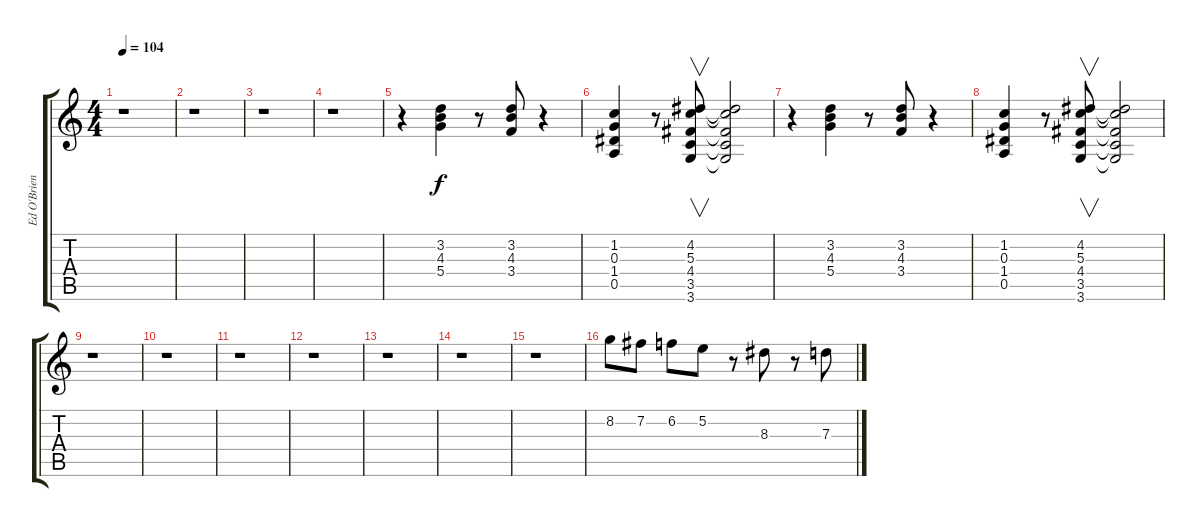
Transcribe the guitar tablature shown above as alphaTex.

\track ("Ed O'Brien" "Ed O'Brien") {instrument distortionguitar}
\staff {score tabs}
\tuning (E4 B3 G3 D3 A2 E2) {hide}
\ts (4 4)
\tempo 104
\clef g2
\ks c
r.1{dy f} |
r.1 |
r.1 |
r.1 |
r.4 (3.2 4.3 5.4).4 r.8 (3.2 4.3 3.4).8 r.4 |
(1.2 0.3 1.4 0.5).4 r.8 (4.2 5.3 4.4 3.5 3.6).8{v} (4.2{t} 5.3{t} 4.4{t} 3.5{t} 3.6{t}).2 |
r.4 (3.2 4.3 5.4).4 r.8 (3.2 4.3 3.4).8 r.4 |
(1.2 0.3 1.4 0.5).4 r.8 (4.2 5.3 4.4 3.5 3.6).8{v} (4.2{t} 5.3{t} 4.4{t} 3.5{t} 3.6{t}).2 |
r.1 |
r.1 |
r.1 |
r.1 |
r.1 |
r.1 |
r.1 |
8.2.8 7.2.8 6.2.8 5.2.8 r.8 8.3.8 r.8 7.3.8
